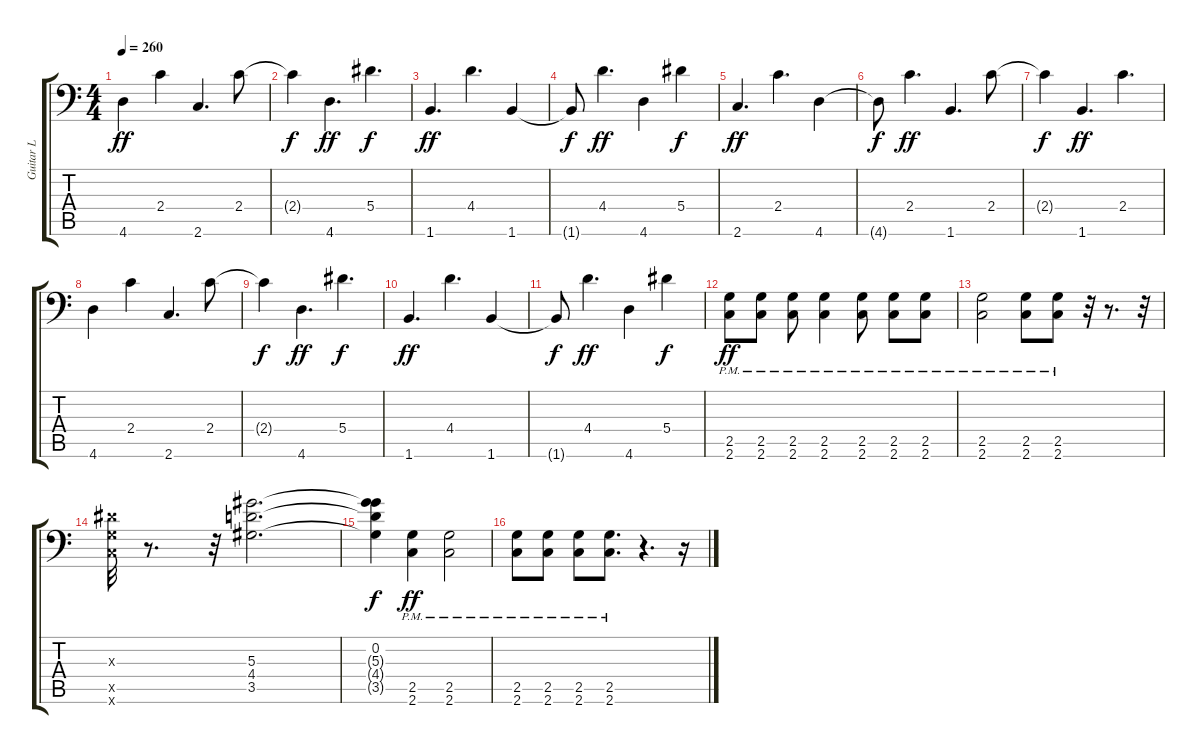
\track ("Guitar L" "Guitar L") {instrument distortionguitar}
\staff {score tabs}
\tuning (C4 G3 Eb3 Bb2 F2 Bb1) {hide}
\ts (4 4)
\tempo 260
\clef f4
\ks c
4.6.4{dy ff} 2.4.4 2.6.4{d} 2.4.8 |
2.4{t}.4{dy f} 4.6.4{d dy ff} 5.4.4{d dy f} |
1.6.4{d dy ff} 4.4.4{d} 1.6.4 |
1.6{t}.8{dy f} 4.4.4{d dy ff} 4.6.4 5.4.4{dy f} |
2.6.4{d dy ff} 2.4.4{d} 4.6.4 |
4.6{t}.8{dy f} 2.4.4{d dy ff} 1.6.4{d} 2.4.8 |
2.4{t}.4{dy f} 1.6.4{d dy ff} 2.4.4{d} |
4.6.4 2.4.4 2.6.4{d} 2.4.8 |
2.4{t}.4{dy f} 4.6.4{d dy ff} 5.4.4{d dy f} |
1.6.4{d dy ff} 4.4.4{d} 1.6.4 |
1.6{t}.8{dy f} 4.4.4{d dy ff} 4.6.4 5.4.4{dy f} |
(2.5{pm} 2.6{pm}).8{dy ff} (2.5{pm} 2.6{pm}).8 (2.5{pm} 2.6{pm}).8 (2.5{pm} 2.6{pm}).4 (2.5{pm} 2.6{pm}).8 (2.5{pm} 2.6{pm}).8 (2.5{pm} 2.6{pm}).8 |
(2.5{pm} 2.6{pm}).2 (2.5{pm} 2.6{pm}).8 (2.5{pm} 2.6{pm}).8 r.32 r.8{d} r.32 |
(0.3{x} 2.5{x} 2.6{x}).32 r.8{d} r.32 (5.3 4.4 3.5).2{d} |
(0.2 5.3{t} 4.4{t} 3.5{t}).4{dy f} (2.5{pm} 2.6{pm}).4{dy ff} (2.5{pm} 2.6{pm}).2 |
(2.5{pm} 2.6{pm}).8 (2.5{pm} 2.6{pm}).8 (2.5{pm} 2.6{pm}).8 (2.5{pm} 2.6{pm}).8{d} r.4{d} r.16
